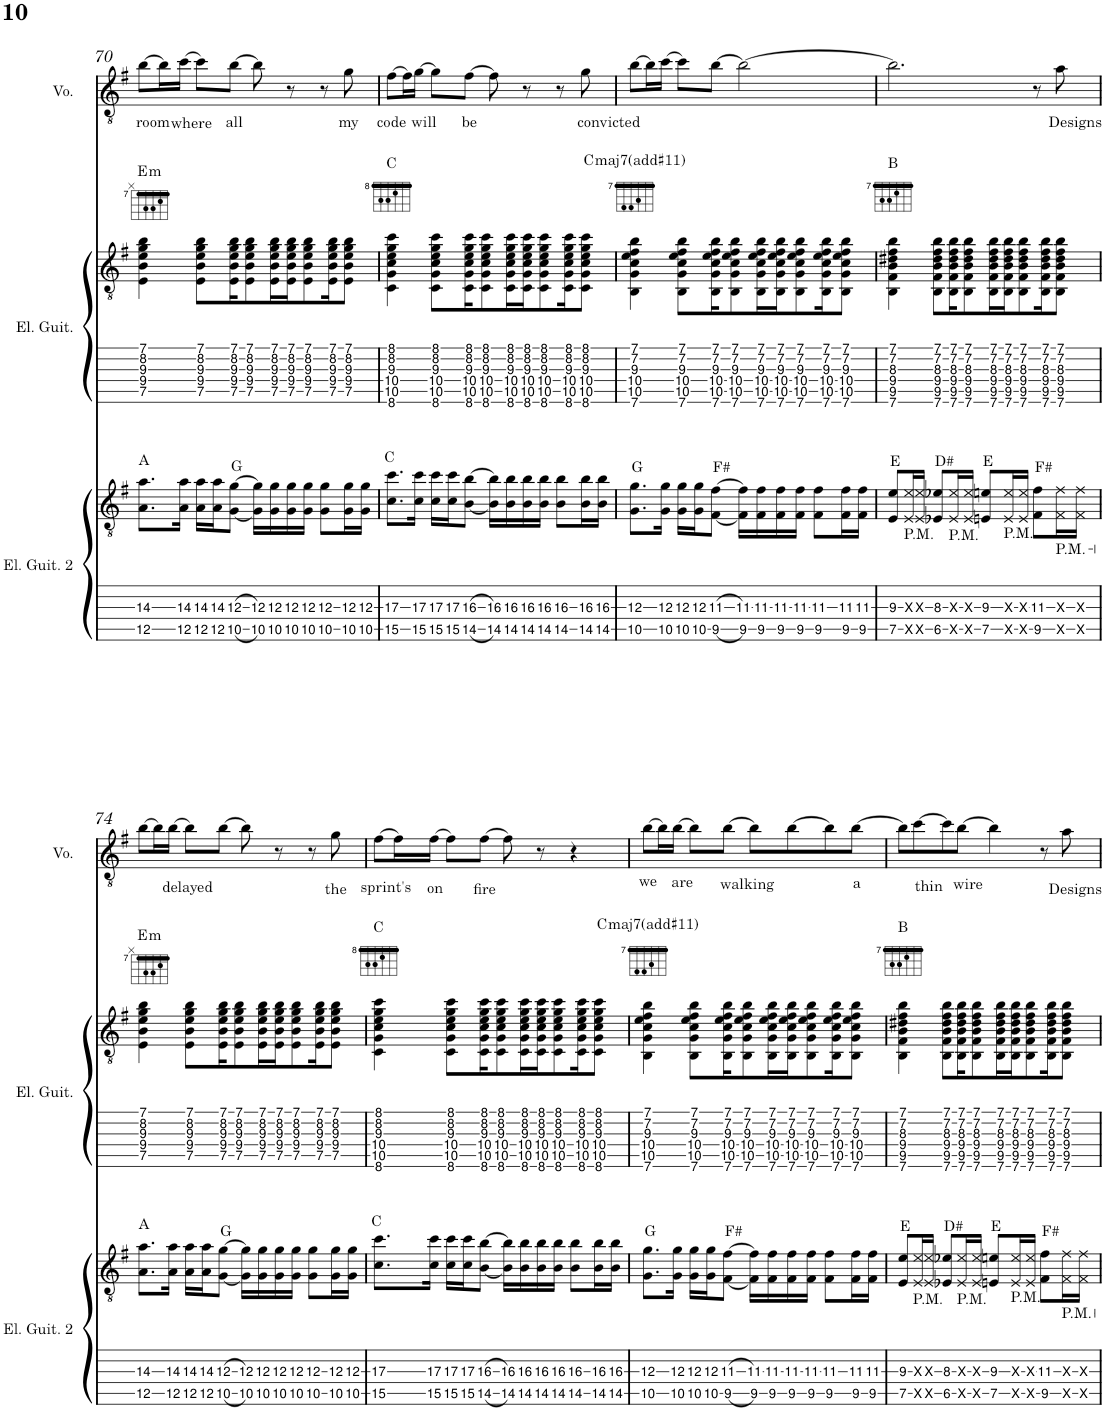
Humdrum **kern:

**kern	**kern	**kern	**kern	**harte	**kern	**text
*part3	*part3	*part2	*part2	*part2	*part1	*part1
*staff5	*staff4	*staff3	*staff2	*	*staff1	*staff1
*I"Guitar 2	*	*I"Guitar 1	*	*	*I"Voice	*
*	*	*	*	*	*I'Vo.	*
!!LO:PB:g=z
*	*clefGv2	*	*clefGv2	*	*clefGv2	*
*k[f#]	*k[f#]	*k[f#]	*k[f#]	*	*k[f#]	*
*M4/4	*M4/4	*M4/4	*M4/4	*	*M4/4	*
=70	=70	=70	=70	=70	=70	=70
!	!LO:TX:a:t=A	!	!	!	!	!
!	!	!	!	!LO:H:kt=m	!	!LO:LY:b
8.A\ 8.a\L	8.A\ 8.a\L	4E 4B 4e 4g 4b	4E\ 4B\ 4e\ 4g\ 4b\	E:min	[8b\L	room
.	.	.	.	.	16b\L]	.
!	!	!	!	!	!	!LO:LY:b
16A\ 16a\Jk	16A\ 16a\Jk	.	.	.	[16cc\JJ	where
16A\ 16a\LL	16A\ 16a\LL	8E\ 8B\ 8e\ 8g\ 8b\L	8E\ 8B\ 8e\ 8g\ 8b\L	.	8cc\L]	.
16A\ 16a\J	16A\ 16a\J	.	.	.	.	.
!	!LO:TX:a:t=G	!	!	!	!	!
!	!	!	!	!	!	!LO:LY:b
[8G\ [8g\J	[8G\ [8g\J	16E\ 16B\ 16e\ 16g\ 16b\K	16E\ 16B\ 16e\ 16g\ 16b\K	.	[8b\J	all
.	.	8E\ 8B\ 8e\ 8g\ 8b\J	8E\ 8B\ 8e\ 8g\ 8b\	.	.	.
16G]\ 16g]\LL	16G\] 16g\]LL	.	.	.	8b\]	.
16G\ 16g\J	16G\ 16g\	16E\ 16B\ 16e\ 16g\ 16b\KL	16E\ 16B\ 16e\ 16g\ 16b\L	.	.	.
16G\ 16g\L	16G\ 16g\	16E\ 16B\ 16e\ 16g\ 16b\K	16E\ 16B\ 16e\ 16g\ 16b\J	.	8r	.
16G\ 16g\JJ	16G\ 16g\JJ	8E\ 8B\ 8e\ 8g\ 8b\J	8E\ 8B\ 8e\ 8g\ 8b\	.	.	.
8G\ 8g\L	8G\ 8g\L	.	.	.	8r	.
.	.	16E\ 16B\ 16e\ 16g\ 16b\KL	16E\ 16B\ 16e\ 16g\ 16b\K	.	.	.
!	!	!	!	!	!	!LO:LY:b
16G\ 16g\L	16G\ 16g\L	8E\ 8B\ 8e\ 8g\ 8b\J	8E\ 8B\ 8e\ 8g\ 8b\J	.	8g\	my
16G\ 16g\JJ	16G\ 16g\JJ	.	.	.	.	.
=71	=71	=71	=71	=71	=71	=71
!	!LO:TX:a:t=C	!	!	!	!	!
!	!	!	!	!	!	!LO:LY:b
8.c\ 8.cc\L	8.c\ 8.cc\L	4C 4G 4c 4e 4g 4cc	4C\ 4G\ 4c\ 4e\ 4g\ 4cc\	C:maj	[8f#\L	code
.	.	.	.	.	16f#\L]	.
!	!	!	!	!	!	!LO:LY:b
16c\ 16cc\Jk	16c\ 16cc\Jk	.	.	.	[16g\JJ	will
16c\ 16cc\LL	16c\ 16cc\LL	8C\ 8G\ 8c\ 8e\ 8g\ 8cc\L	8C\ 8G\ 8c\ 8e\ 8g\ 8cc\L	.	8g\L]	.
16c\ 16cc\J	16c\ 16cc\J	.	.	.	.	.
!	!	!	!	!	!	!LO:LY:b
[8B\ [8b\J	[8B\ [8b\J	16C\ 16G\ 16c\ 16e\ 16g\ 16cc\K	16C\ 16G\ 16c\ 16e\ 16g\ 16cc\K	.	[8f#\J	be
.	.	8C\ 8G\ 8c\ 8e\ 8g\ 8cc\J	8C\ 8G\ 8c\ 8e\ 8g\ 8cc\	.	.	.
16B]\ 16b]\LL	16B\] 16b\]LL	.	.	.	8f#\]	.
16B\ 16b\J	16B\ 16b\	16C\ 16G\ 16c\ 16e\ 16g\ 16cc\KL	16C\ 16G\ 16c\ 16e\ 16g\ 16cc\L	.	.	.
16B\ 16b\L	16B\ 16b\	16C\ 16G\ 16c\ 16e\ 16g\ 16cc\K	16C\ 16G\ 16c\ 16e\ 16g\ 16cc\J	.	8r	.
16B\ 16b\JJ	16B\ 16b\JJ	8C\ 8G\ 8c\ 8e\ 8g\ 8cc\J	8C\ 8G\ 8c\ 8e\ 8g\ 8cc\	.	.	.
8B\ 8b\L	8B\ 8b\L	.	.	.	8r	.
.	.	16C\ 16G\ 16c\ 16e\ 16g\ 16cc\KL	16C\ 16G\ 16c\ 16e\ 16g\ 16cc\K	.	.	.
!	!	!	!	!	!	!LO:LY:b
16B\ 16b\L	16B\ 16b\L	8C\ 8G\ 8c\ 8e\ 8g\ 8cc\J	8C\ 8G\ 8c\ 8e\ 8g\ 8cc\J	.	8g\	convicted
16B\ 16b\JJ	16B\ 16b\JJ	.	.	.	.	.
=72	=72	=72	=72	=72	=72	=72
!	!LO:TX:a:t=G	!	!	!LO:H:kt=maj7	!	!
8.G\ 8.g\L	8.G\ 8.g\L	4BB 4G 4c 4e 4f# 4b	4BB\ 4G\ 4c\ 4e\ 4f#\ 4b\	C:maj7(#11)	[8b\L	.
.	.	.	.	.	16b\L]	.
16G\ 16g\Jk	16G\ 16g\Jk	.	.	.	[16cc\JJ	.
16G\ 16g\LL	16G\ 16g\LL	8BB\ 8G\ 8c\ 8e\ 8f#\ 8b\L	8BB\ 8G\ 8c\ 8e\ 8f#\ 8b\L	.	8cc\L]	.
16G\ 16g\J	16G\ 16g\J	.	.	.	.	.
!	!LO:TX:a:t=F#	!	!	!	!	!
[8F#\ [8f#\J	[8F#\ [8f#\J	16BB\ 16G\ 16c\ 16e\ 16f#\ 16b\K	16BB\ 16G\ 16c\ 16e\ 16f#\ 16b\K	.	[8b\J	.
.	.	8BB\ 8G\ 8c\ 8e\ 8f#\ 8b\J	8BB\ 8G\ 8c\ 8e\ 8f#\ 8b\	.	.	.
16F#]\ 16f#]\LL	16F#\] 16f#\]LL	.	.	.	2b\_	.
16F#\ 16f#\J	16F#\ 16f#\	16BB\ 16G\ 16c\ 16e\ 16f#\ 16b\KL	16BB\ 16G\ 16c\ 16e\ 16f#\ 16b\L	.	.	.
16F#\ 16f#\L	16F#\ 16f#\	16BB\ 16G\ 16c\ 16e\ 16f#\ 16b\K	16BB\ 16G\ 16c\ 16e\ 16f#\ 16b\J	.	.	.
16F#\ 16f#\JJ	16F#\ 16f#\JJ	8BB\ 8G\ 8c\ 8e\ 8f#\ 8b\J	8BB\ 8G\ 8c\ 8e\ 8f#\ 8b\	.	.	.
8F#\ 8f#\L	8F#\ 8f#\L	.	.	.	.	.
.	.	16BB\ 16G\ 16c\ 16e\ 16f#\ 16b\KL	16BB\ 16G\ 16c\ 16e\ 16f#\ 16b\K	.	.	.
16F#\ 16f#\L	16F#\ 16f#\L	8BB\ 8G\ 8c\ 8e\ 8f#\ 8b\J	8BB\ 8G\ 8c\ 8e\ 8f#\ 8b\J	.	.	.
16F#\ 16f#\JJ	16F#\ 16f#\JJ	.	.	.	.	.
=73	=73	=73	=73	=73	=73	=73
!	!LO:TX:a:t=E	!	!	!	!	!
8E\ 8e\L	8E/ 8e/L	4BB 4F# 4B 4d#X 4f# 4b	4BB\ 4F#\ 4B\ 4d#X\ 4f#\ 4b\	B:maj	2.b\]	.
!	!LO:TX:b:t=P.M.	!	!	!	!	!
16E\ 16e\L	16E/ 16e/L	.	.	.	.	.
16E\ 16e\JJ	16E/ 16e/JJ	.	.	.	.	.
!	!LO:TX:a:t=D#	!	!	!	!	!
8E-X\ 8e-X\L	8E-X/ 8e-X/L	8BB\ 8F#\ 8B\ 8d#\ 8f#\ 8b\L	8BB\ 8F#\ 8B\ 8d#\ 8f#\ 8b\L	.	.	.
!	!LO:TX:b:t=P.M.	!	!	!	!	!
16E-\ 16e-\L	16E-/ 16e-/L	16BB\ 16F#\ 16B\ 16d#\ 16f#\ 16b\K	16BB\ 16F#\ 16B\ 16d#\ 16f#\ 16b\K	.	.	.
16E-\ 16e-\JJ	16E-/ 16e-/JJ	8BB\ 8F#\ 8B\ 8d#\ 8f#\ 8b\J	8BB\ 8F#\ 8B\ 8d#\ 8f#\ 8b\	.	.	.
!	!LO:TX:a:t=E	!	!	!	!	!
8En\ 8en\L	8En/ 8en/L	.	.	.	.	.
.	.	16BB\ 16F#\ 16B\ 16d#\ 16f#\ 16b\KL	16BB\ 16F#\ 16B\ 16d#\ 16f#\ 16b\L	.	.	.
!	!LO:TX:b:t=P.M.	!	!	!	!	!
16E\ 16e\L	16E/ 16e/L	16BB\ 16F#\ 16B\ 16d#\ 16f#\ 16b\K	16BB\ 16F#\ 16B\ 16d#\ 16f#\ 16b\J	.	.	.
16E\ 16e\JJ	16E/ 16e/JJ	8BB\ 8F#\ 8B\ 8d#\ 8f#\ 8b\J	8BB\ 8F#\ 8B\ 8d#\ 8f#\ 8b\	.	.	.
!	!LO:TX:a:t=F#	!	!	!	!	!
8F#\ 8f#\L	8F#\ 8f#\L	.	.	.	8r	.
.	.	16BB\ 16F#\ 16B\ 16d#\ 16f#\ 16b\KL	16BB\ 16F#\ 16B\ 16d#\ 16f#\ 16b\K	.	.	.
!	!LO:TX:b:t=P.M.	!	!	!	!	!
!	!	!	!	!	!	!LO:LY:b
16F#\ 16f#\L	16F#\ 16f#\L	8BB\ 8F#\ 8B\ 8d#\ 8f#\ 8b\J	8BB\ 8F#\ 8B\ 8d#\ 8f#\ 8b\J	.	8a\	Designs
16F#\ 16f#\JJ	16F#\ 16f#\JJ	.	.	.	.	.
!!LO:LB:g=z
=74	=74	=74	=74	=74	=74	=74
!	!LO:TX:a:t=A	!	!	!LO:H:kt=m	!	!
8.A\ 8.a\L	8.A\ 8.a\L	4E 4B 4e 4g 4b	4E\ 4B\ 4e\ 4g\ 4b\	E:min	[8b\L	.
.	.	.	.	.	16b\L]	.
!	!	!	!	!	!	!LO:LY:b
16A\ 16a\Jk	16A\ 16a\Jk	.	.	.	[16b\JJ	delayed
16A\ 16a\LL	16A\ 16a\LL	8E\ 8B\ 8e\ 8g\ 8b\L	8E\ 8B\ 8e\ 8g\ 8b\L	.	8b\L]	.
16A\ 16a\J	16A\ 16a\J	.	.	.	.	.
!	!LO:TX:a:t=G	!	!	!	!	!
[8G\ [8g\J	[8G\ [8g\J	16E\ 16B\ 16e\ 16g\ 16b\K	16E\ 16B\ 16e\ 16g\ 16b\K	.	[8b\J	.
.	.	8E\ 8B\ 8e\ 8g\ 8b\J	8E\ 8B\ 8e\ 8g\ 8b\	.	.	.
16G]\ 16g]\LL	16G\] 16g\]LL	.	.	.	8b\]	.
16G\ 16g\J	16G\ 16g\	16E\ 16B\ 16e\ 16g\ 16b\KL	16E\ 16B\ 16e\ 16g\ 16b\L	.	.	.
16G\ 16g\L	16G\ 16g\	16E\ 16B\ 16e\ 16g\ 16b\K	16E\ 16B\ 16e\ 16g\ 16b\J	.	8r	.
16G\ 16g\JJ	16G\ 16g\JJ	8E\ 8B\ 8e\ 8g\ 8b\J	8E\ 8B\ 8e\ 8g\ 8b\	.	.	.
8G\ 8g\L	8G\ 8g\L	.	.	.	8r	.
.	.	16E\ 16B\ 16e\ 16g\ 16b\KL	16E\ 16B\ 16e\ 16g\ 16b\K	.	.	.
!	!	!	!	!	!	!LO:LY:b
16G\ 16g\L	16G\ 16g\L	8E\ 8B\ 8e\ 8g\ 8b\J	8E\ 8B\ 8e\ 8g\ 8b\J	.	8g\	the
16G\ 16g\JJ	16G\ 16g\JJ	.	.	.	.	.
=75	=75	=75	=75	=75	=75	=75
!	!LO:TX:a:t=C	!	!	!	!	!
!	!	!	!	!	!	!LO:LY:b
8.c\ 8.cc\L	8.c\ 8.cc\L	4C 4G 4c 4e 4g 4cc	4C\ 4G\ 4c\ 4e\ 4g\ 4cc\	C:maj	[8f#\L	sprint's
.	.	.	.	.	16f#\L]	.
!	!	!	!	!	!	!LO:LY:b
16c\ 16cc\Jk	16c\ 16cc\Jk	.	.	.	[16f#\JJ	on
16c\ 16cc\LL	16c\ 16cc\LL	8C\ 8G\ 8c\ 8e\ 8g\ 8cc\L	8C\ 8G\ 8c\ 8e\ 8g\ 8cc\L	.	8f#\L]	.
16c\ 16cc\J	16c\ 16cc\J	.	.	.	.	.
!	!	!	!	!	!	!LO:LY:b
[8B\ [8b\J	[8B\ [8b\J	16C\ 16G\ 16c\ 16e\ 16g\ 16cc\K	16C\ 16G\ 16c\ 16e\ 16g\ 16cc\K	.	[8f#\J	fire
.	.	8C\ 8G\ 8c\ 8e\ 8g\ 8cc\J	8C\ 8G\ 8c\ 8e\ 8g\ 8cc\	.	.	.
16B]\ 16b]\LL	16B\] 16b\]LL	.	.	.	8f#\]	.
16B\ 16b\J	16B\ 16b\	16C\ 16G\ 16c\ 16e\ 16g\ 16cc\KL	16C\ 16G\ 16c\ 16e\ 16g\ 16cc\L	.	.	.
16B\ 16b\L	16B\ 16b\	16C\ 16G\ 16c\ 16e\ 16g\ 16cc\K	16C\ 16G\ 16c\ 16e\ 16g\ 16cc\J	.	8r	.
16B\ 16b\JJ	16B\ 16b\JJ	8C\ 8G\ 8c\ 8e\ 8g\ 8cc\J	8C\ 8G\ 8c\ 8e\ 8g\ 8cc\	.	.	.
8B\ 8b\L	8B\ 8b\L	.	.	.	4r	.
.	.	16C\ 16G\ 16c\ 16e\ 16g\ 16cc\KL	16C\ 16G\ 16c\ 16e\ 16g\ 16cc\K	.	.	.
16B\ 16b\L	16B\ 16b\L	8C\ 8G\ 8c\ 8e\ 8g\ 8cc\J	8C\ 8G\ 8c\ 8e\ 8g\ 8cc\J	.	.	.
16B\ 16b\JJ	16B\ 16b\JJ	.	.	.	.	.
=76	=76	=76	=76	=76	=76	=76
!	!LO:TX:a:t=G	!	!	!	!	!
!	!	!	!	!LO:H:kt=maj7	!	!LO:LY:b
8.G\ 8.g\L	8.G\ 8.g\L	4BB 4G 4c 4e 4f# 4b	4BB\ 4G\ 4c\ 4e\ 4f#\ 4b\	C:maj7(#11)	[8b\L	we
.	.	.	.	.	16b\L]	.
!	!	!	!	!	!	!LO:LY:b
16G\ 16g\Jk	16G\ 16g\Jk	.	.	.	[16b\JJ	are
16G\ 16g\LL	16G\ 16g\LL	8BB\ 8G\ 8c\ 8e\ 8f#\ 8b\L	8BB\ 8G\ 8c\ 8e\ 8f#\ 8b\L	.	8b\L]	.
16G\ 16g\J	16G\ 16g\J	.	.	.	.	.
!	!LO:TX:a:t=F#	!	!	!	!	!
!	!	!	!	!	!	!LO:LY:b
[8F#\ [8f#\J	[8F#\ [8f#\J	16BB\ 16G\ 16c\ 16e\ 16f#\ 16b\K	16BB\ 16G\ 16c\ 16e\ 16f#\ 16b\K	.	[8b\J	walking
.	.	8BB\ 8G\ 8c\ 8e\ 8f#\ 8b\J	8BB\ 8G\ 8c\ 8e\ 8f#\ 8b\	.	.	.
16F#]\ 16f#]\LL	16F#\] 16f#\]LL	.	.	.	8b\L]	.
16F#\ 16f#\J	16F#\ 16f#\	16BB\ 16G\ 16c\ 16e\ 16f#\ 16b\KL	16BB\ 16G\ 16c\ 16e\ 16f#\ 16b\L	.	.	.
16F#\ 16f#\L	16F#\ 16f#\	16BB\ 16G\ 16c\ 16e\ 16f#\ 16b\K	16BB\ 16G\ 16c\ 16e\ 16f#\ 16b\J	.	[8b\	.
16F#\ 16f#\JJ	16F#\ 16f#\JJ	8BB\ 8G\ 8c\ 8e\ 8f#\ 8b\J	8BB\ 8G\ 8c\ 8e\ 8f#\ 8b\	.	.	.
8F#\ 8f#\L	8F#\ 8f#\L	.	.	.	8b\]	.
.	.	16BB\ 16G\ 16c\ 16e\ 16f#\ 16b\KL	16BB\ 16G\ 16c\ 16e\ 16f#\ 16b\K	.	.	.
!	!	!	!	!	!	!LO:LY:b
16F#\ 16f#\L	16F#\ 16f#\L	8BB\ 8G\ 8c\ 8e\ 8f#\ 8b\J	8BB\ 8G\ 8c\ 8e\ 8f#\ 8b\J	.	[8b\J	a
16F#\ 16f#\JJ	16F#\ 16f#\JJ	.	.	.	.	.
=77	=77	=77	=77	=77	=77	=77
!	!LO:TX:a:t=E	!	!	!	!	!
8E\ 8e\L	8E/ 8e/L	4BB 4F# 4B 4d#X 4f# 4b	4BB\ 4F#\ 4B\ 4d#X\ 4f#\ 4b\	B:maj	8b\L]	.
!	!LO:TX:b:t=P.M.	!	!	!	!	!
!	!	!	!	!	!	!LO:LY:b
16E\ 16e\L	16E/ 16e/L	.	.	.	[8cc\	thin
16E\ 16e\JJ	16E/ 16e/JJ	.	.	.	.	.
!	!LO:TX:a:t=D#	!	!	!	!	!
8E-X\ 8e-X\L	8E-X/ 8e-X/L	8BB\ 8F#\ 8B\ 8d#\ 8f#\ 8b\L	8BB\ 8F#\ 8B\ 8d#\ 8f#\ 8b\L	.	8cc\]	.
!	!LO:TX:b:t=P.M.	!	!	!	!	!
!	!	!	!	!	!	!LO:LY:b
16E-\ 16e-\L	16E-/ 16e-/L	16BB\ 16F#\ 16B\ 16d#\ 16f#\ 16b\K	16BB\ 16F#\ 16B\ 16d#\ 16f#\ 16b\K	.	[8b\J	wire
16E-\ 16e-\JJ	16E-/ 16e-/JJ	8BB\ 8F#\ 8B\ 8d#\ 8f#\ 8b\J	8BB\ 8F#\ 8B\ 8d#\ 8f#\ 8b\	.	.	.
!	!LO:TX:a:t=E	!	!	!	!	!
8En\ 8en\L	8En/ 8en/L	.	.	.	4b\]	.
.	.	16BB\ 16F#\ 16B\ 16d#\ 16f#\ 16b\KL	16BB\ 16F#\ 16B\ 16d#\ 16f#\ 16b\L	.	.	.
!	!LO:TX:b:t=P.M.	!	!	!	!	!
16E\ 16e\L	16E/ 16e/L	16BB\ 16F#\ 16B\ 16d#\ 16f#\ 16b\K	16BB\ 16F#\ 16B\ 16d#\ 16f#\ 16b\J	.	.	.
16E\ 16e\JJ	16E/ 16e/JJ	8BB\ 8F#\ 8B\ 8d#\ 8f#\ 8b\J	8BB\ 8F#\ 8B\ 8d#\ 8f#\ 8b\	.	.	.
!	!LO:TX:a:t=F#	!	!	!	!	!
8F#\ 8f#\L	8F#\ 8f#\L	.	.	.	8r	.
.	.	16BB\ 16F#\ 16B\ 16d#\ 16f#\ 16b\KL	16BB\ 16F#\ 16B\ 16d#\ 16f#\ 16b\K	.	.	.
!	!LO:TX:b:t=P.M.	!	!	!	!	!
!	!	!	!	!	!	!LO:LY:b
16F#\ 16f#\L	16F#\ 16f#\L	8BB\ 8F#\ 8B\ 8d#\ 8f#\ 8b\J	8BB\ 8F#\ 8B\ 8d#\ 8f#\ 8b\J	.	8a\	Designs
16F#\ 16f#\JJ	16F#\ 16f#\JJ	.	.	.	.	.
=	=	=	=	=	=	=
*-	*-	*-	*-	*-	*-	*-
